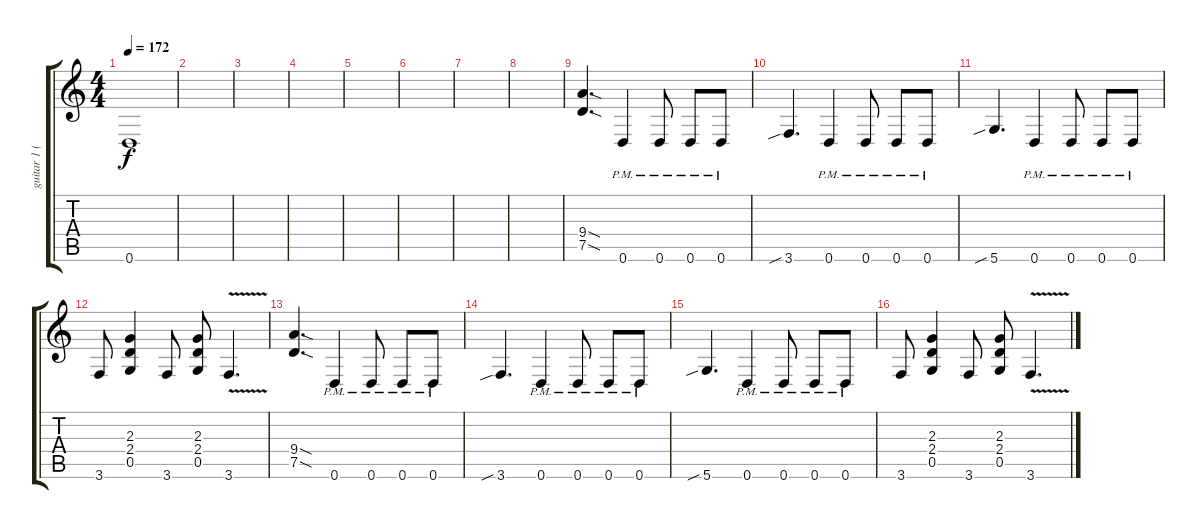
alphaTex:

\track ("guitar 1 (rhythm)" "guitar 1 (") {instrument distortionguitar}
\staff {score tabs}
\tuning (D4 A3 F3 C3 G2 D2) {hide}
\ts (4 4)
\tempo 172
\clef g2
\ks c
0.6.1{dy f} |
|
|
|
|
|
|
|
(9.4{sod} 7.5{sod}).4{d} 0.6{pm}.4 0.6{pm}.8 0.6{pm}.8 0.6{pm}.8 |
3.6{sib}.4{d} 0.6{pm}.4 0.6{pm}.8 0.6{pm}.8 0.6{pm}.8 |
5.6{sib}.4{d} 0.6{pm}.4 0.6{pm}.8 0.6{pm}.8 0.6{pm}.8 |
3.6.8 (2.3 2.4 0.5).4 3.6.8 (2.3 2.4 0.5).8 3.6{v}.4{d} |
(9.4{sod} 7.5{sod}).4{d} 0.6{pm}.4 0.6{pm}.8 0.6{pm}.8 0.6{pm}.8 |
3.6{sib}.4{d} 0.6{pm}.4 0.6{pm}.8 0.6{pm}.8 0.6{pm}.8 |
5.6{sib}.4{d} 0.6{pm}.4 0.6{pm}.8 0.6{pm}.8 0.6{pm}.8 |
3.6.8 (2.3 2.4 0.5).4 3.6.8 (2.3 2.4 0.5).8 3.6{v}.4{d}
